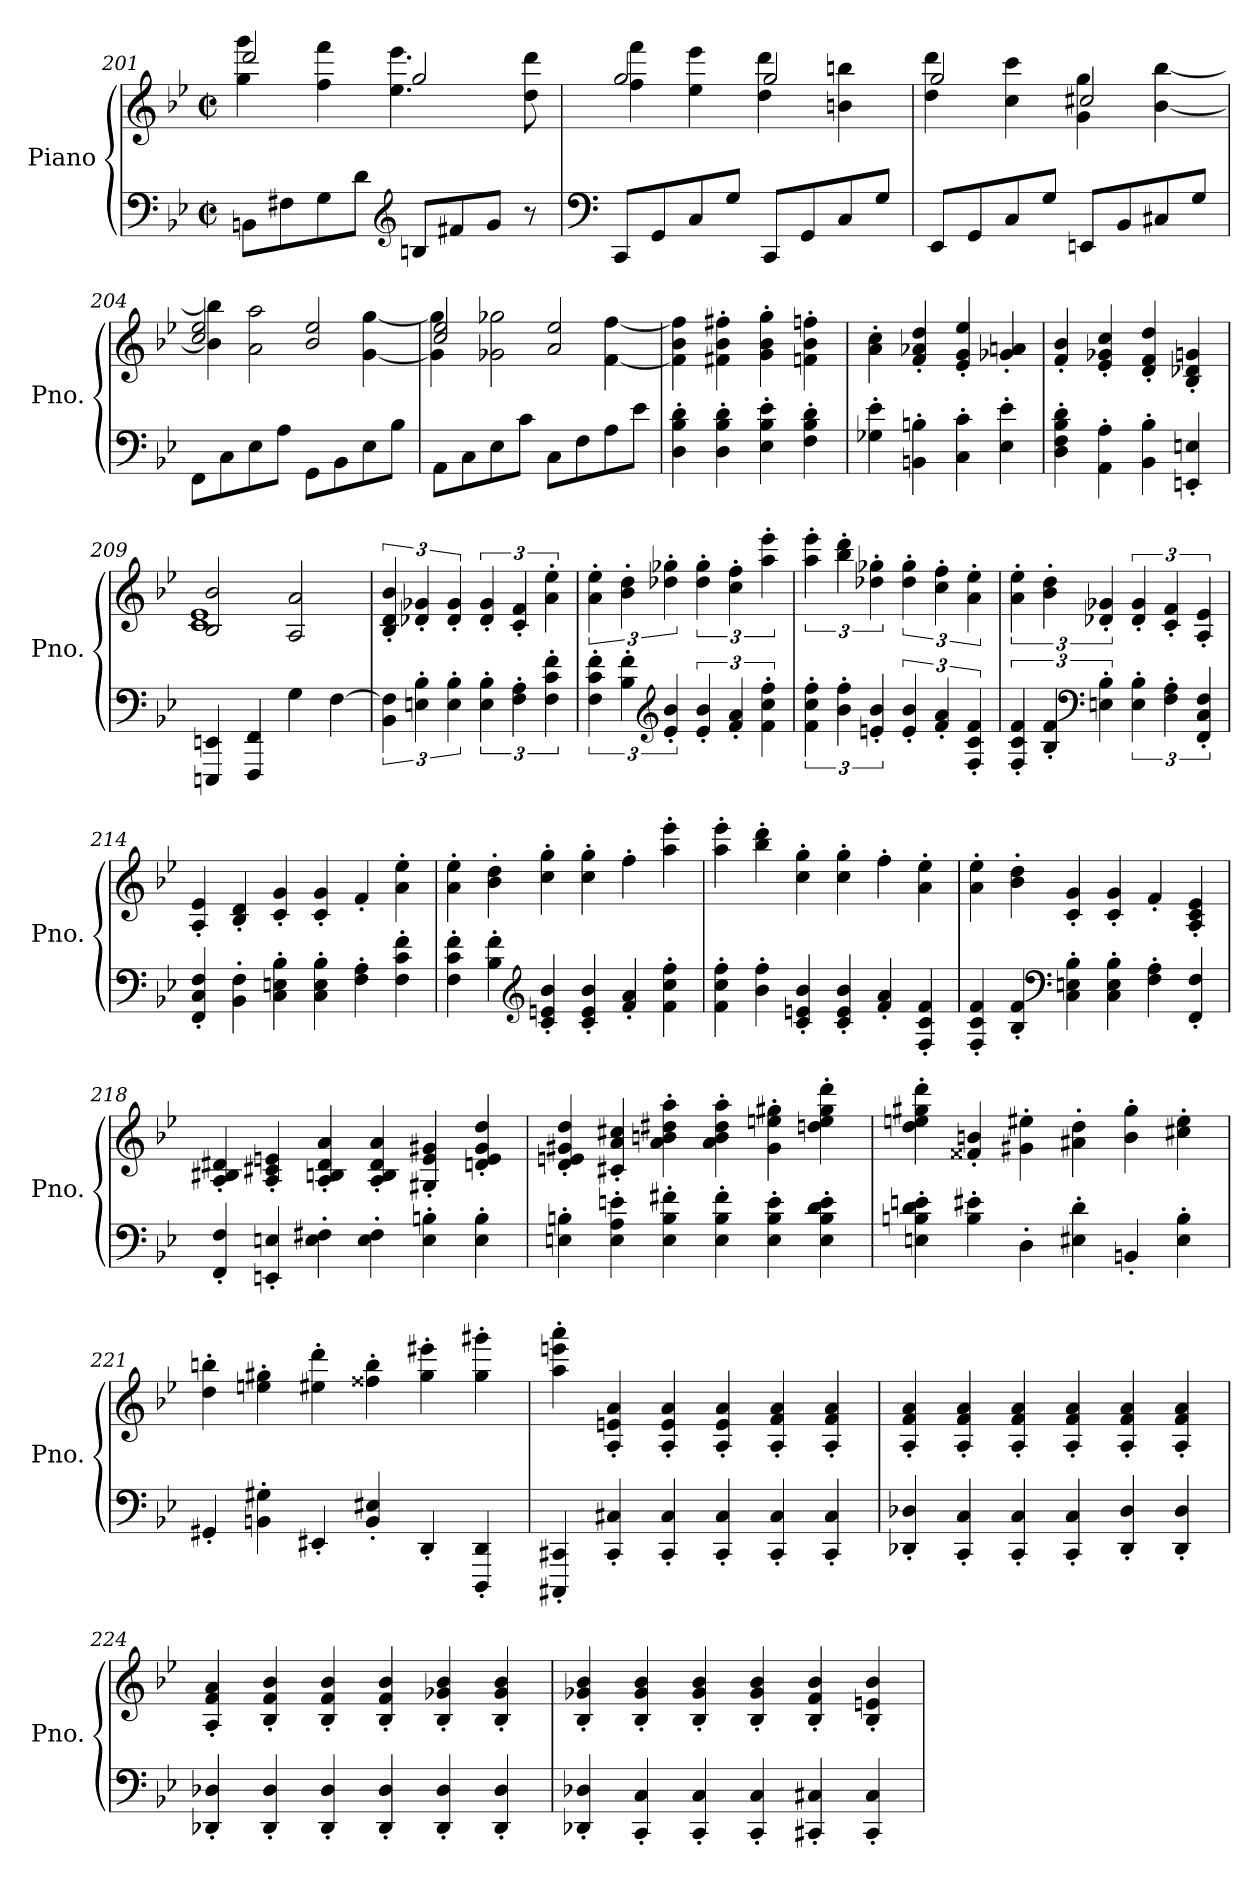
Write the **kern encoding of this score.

**kern	**kern
*part1	*part1
*staff2	*staff1
*I"Piano	*
*I'Pno.	*
*clefF4	*clefG2
*k[b-e-]	*k[b-e-]
*M2/2	*M2/2
*met(c|)	*met(c|)
=201	=201
*	*^
8BBn\L	2ddd/	4gg\ 4ggg\
8F#X\	.	.
8G\	.	4ff\ 4fff\
8d\J	.	.
*clefG2	*	*
8Bn/L	2gg/	4.ee-\ 4.eee-\
8f#X/	.	.
8g/J	.	.
8r	.	8dd\ 8ddd\
=202	=202	=202
*clefF4	*	*
8CC/L	2gg/	4ff\ 4fff\
8GG/	.	.
8C/	.	4ee-\ 4eee-\
8G/J	.	.
8CC/L	2gg/	4dd\ 4ddd\
8GG/	.	.
8C/	.	4bn\ 4bbn\
8G/J	.	.
=203	=203	=203
8EE-/L	2gg/	4dd\ 4ddd\
8GG/	.	.
8C/	.	4cc\ 4ccc\
8G/J	.	.
8EEn/L	2cc#X/	4g\ 4gg\
8BB-/	.	.
8C#X/	.	[4b-\ [4bb-\
8G/J	.	.
!!LO:LB:g=z	!!
=204	=204	=204
8FF\L	2cc/ 2ee-/	4b-\] 4bb-\]
8C\	.	.
8E-\	.	2a\ 2aa\
8A\J	.	.
8GG\L	2b-/ 2ee-/	.
8BB-\	.	.
8E-\	.	[4g\ [4gg\
8B-\J	.	.
=205	=205	=205
8AA\L	2cc/ 2ee-/	4g\] 4gg\]
8C\	.	.
8E-\	.	2g-X\ 2gg-X\
8c\J	.	.
8C\L	2a/ 2ee-/	.
8F\	.	.
8A\	.	[4f\ [4ff\
8e-\J	.	.
*	*v	*v
=206	=206
4D\' 4B-\' 4d\'	4f\] 4b-\ 4ff\]
4D\' 4B-\' 4d\'	4f#X\' 4b-\' 4ff#X\'
4E-\' 4B-\' 4e-\'	4g\' 4b-\' 4gg\'
4F\' 4B-\' 4d\'	4fn\' 4b-\' 4ffn\'
=207	=207
4G-X\' 4e-\'	4a\' 4cc\'
4BBn\' 4Bn\'	4f/' 4a-X/' 4dd/'
4C\' 4c\'	4e-/' 4g/' 4ee-/'
4E-\' 4e-\'	4g-X/' 4an/'
=208	=208
4D\' 4F\' 4B-\' 4d\'	4f/' 4b-/'
4AA\' 4A\'	4e-/' 4g-X/' 4cc/'
4BB-\' 4B-\'	4d/' 4f/' 4dd/'
4EEn/' 4En/'	4B-/' 4d-X/' 4gn/'
=209	=209
*	*^
4EEEn/ 4EEn/	2B-/ 2b-/	1c 1e-
4FFF/ 4FF/	.	.
4G\	2A/ 2a/	.
[4F\	.	.
*	*v	*v
=210	=210
6BB-\ 6F\]	6B-/' 6d/' 6b-/'
6En\' 6B-\'	6d-X/' 6g-X/'
6E\' 6B-\'	6d-/' 6g-/'
6E\' 6B-\'	6d-/' 6g-/'
6F\' 6A\'	6c/' 6f/'
6F\' 6c\' 6f\'	6a\' 6ee-\'
=211	=211
6F\' 6c\' 6f\'	6a\' 6ee-\'
6B-\' 6f\'	6b-\' 6dd\'
*clefG2	*
6e-/' 6b-/'	6dd-X\' 6gg-X\'
6e-/' 6b-/'	6dd-\' 6gg-\'
6f/' 6a/'	6cc\' 6ff\'
6f\' 6cc\' 6ff\'	6aa\' 6eee-\'
!!LO:PB:g=z
=212	=212
6f\' 6cc\' 6ff\'	6aa\' 6eee-\'
6b-\' 6ff\'	6bb-\' 6ddd\'
6en/' 6b-/'	6dd-X\' 6gg-X\'
6e/' 6b-/'	6dd-\' 6gg-\'
6f/' 6a/'	6cc\' 6ff\'
6F/' 6c/' 6f/'	6a\' 6ee-\'
=213	=213
6F/' 6c/' 6f/'	6a\' 6ee-\'
6B-/' 6f/'	6b-\' 6dd\'
*clefF4	*
6En\' 6B-\'	6d-X/' 6g-X/'
6E\' 6B-\'	6d-/' 6g-/'
6F\' 6A\'	6c/' 6f/'
6FF/' 6C/' 6F/'	6A/' 6e-/'
=214	=214
*	*MM365
4FF/' 4C/' 4F/'	4A/' 4e-/'
4BB-\' 4F\'	4B-/' 4d/'
4C\' 4En\' 4B-\'	4c/' 4g/'
4C\' 4E\' 4B-\'	4c/' 4g/'
4F\' 4A\'	4f'/
4F\' 4c\' 4f\'	4a\' 4ee-\'
=215	=215
4F\' 4c\' 4f\'	4a\' 4ee-\'
4B-\' 4f\'	4b-\' 4dd\'
*clefG2	*
4c/' 4en/' 4b-/'	4cc\' 4gg\'
4c/' 4e/' 4b-/'	4cc\' 4gg\'
4f/' 4a/'	4ff'\
4f\' 4cc\' 4ff\'	4aa\' 4eee-\'
=216	=216
4f\' 4cc\' 4ff\'	4aa\' 4eee-\'
4b-\' 4ff\'	4bb-\' 4ddd\'
4c/' 4en/' 4b-/'	4cc\' 4gg\'
4c/' 4e/' 4b-/'	4cc\' 4gg\'
4f/' 4a/'	4ff'\
4F/' 4c/' 4f/'	4a\' 4ee-\'
=217	=217
4F/' 4c/' 4f/'	4a\' 4ee-\'
4B-/' 4f/'	4b-\' 4dd\'
*clefF4	*
4C\' 4En\' 4B-\'	4c/' 4g/'
4C\' 4E\' 4B-\'	4c/' 4g/'
4F\' 4A\'	4f'/
4FF/' 4F/'	4A/' 4c/' 4e-/'
!!LO:LB:g=z
=218	=218
4FF/' 4F/'	4A/' 4B#X/' 4d#X/'
4EEn/' 4En/'	4A/' 4c#X/' 4en/'
4E\' 4F#X\'	4A/' 4Bn/' 4d#/' 4a/'
4E\' 4F#\'	4A/' 4B/' 4d#/' 4a/'
4E\' 4Bn\'	4G#X/' 4e/' 4g#X/'
4E\' 4B\'	4dn/' 4e/' 4g#/' 4dd/'
=219	=219
4En\' 4Bn\'	4d/' 4en/' 4g#X/' 4dd/'
4E\' 4A\' 4en\'	4c#X/' 4a/' 4cc#X/'
4E\' 4B\' 4f#X\'	4a\' 4bn\' 4dd#X\' 4aa\'
4E\' 4B\' 4f#\'	4a\' 4b\' 4dd#\' 4aa\'
4E\' 4B\' 4e\'	4g#\' 4een\' 4gg#X\'
4E\' 4B\' 4d\' 4e\'	4ddn\' 4ee\' 4gg#\' 4ddd\'
=220	=220
4En\' 4Bn\' 4d\' 4en\'	4dd\' 4een\' 4gg#X\' 4ddd\'
4B\' 4e#X\'	4f##X/' 4bn/'
4D'\	4g#X\' 4ee#X\'
4E#X\' 4d\'	4a#X\' 4dd\'
4BBn'/	4b\' 4gg#\'
4E#\' 4B\'	4cc#X\' 4ee#\'
=221	=221
4GG#X'/	4dd\' 4bbn\'
4BBn\' 4G#X\'	4een\' 4gg#X\'
4EE#X'/	4ee#X\' 4ddd\'
4BB/' 4E#X/'	4ff##X\' 4bb\'
4DD'/	4gg#\' 4eee#X\'
4DDD/' 4DD/'	4gg#\' 4ggg#X\'
!!LO:LB:g=z
=222	=222
4CCC#X/' 4CC#X/'	4aa\' 4eeen\' 4aaa\'
4CC#/' 4C#X/'	4A/' 4en/' 4a/'
4CC#/' 4C#/'	4A/' 4e/' 4a/'
4CC#/' 4C#/'	4A/' 4e/' 4a/'
4CC#/' 4C#/'	4A/' 4f/' 4a/'
4CC#/' 4C#/'	4A/' 4f/' 4a/'
=223	=223
4DD-X/' 4D-X/'	4A/' 4f/' 4a/'
4CC/' 4C/'	4A/' 4f/' 4a/'
4CC/' 4C/'	4A/' 4f/' 4a/'
4CC/' 4C/'	4A/' 4f/' 4a/'
4DD-/' 4D-/'	4A/' 4f/' 4a/'
4DD-/' 4D-/'	4A/' 4f/' 4a/'
=224	=224
4DD-X/' 4D-X/'	4A/' 4f/' 4a/'
4DD-/' 4D-/'	4B-/' 4f/' 4b-/'
4DD-/' 4D-/'	4B-/' 4f/' 4b-/'
4DD-/' 4D-/'	4B-/' 4f/' 4b-/'
4DD-/' 4D-/'	4B-/' 4g-X/' 4b-/'
4DD-/' 4D-/'	4B-/' 4g-/' 4b-/'
=225	=225
4DD-X/' 4D-X/'	4B-/' 4g-X/' 4b-/'
4CC/' 4C/'	4B-/' 4g-/' 4b-/'
4CC/' 4C/'	4B-/' 4g-/' 4b-/'
4CC/' 4C/'	4B-/' 4g-/' 4b-/'
4CC#X/' 4C#X/'	4B-/' 4f/' 4b-/'
4CC#/' 4C#/'	4B-/' 4en/' 4b-/'
=	=
*-	*-
